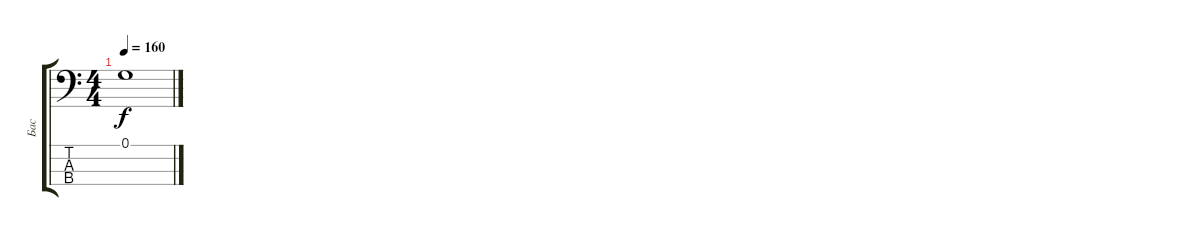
\track ("Бас" "Бас") {instrument electricbassfinger}
\staff {score tabs}
\tuning (G2 D2 A1 E1) {hide}
\ts (4 4)
\tempo 160
\clef f4
\ks c
0.1.1{dy f}
